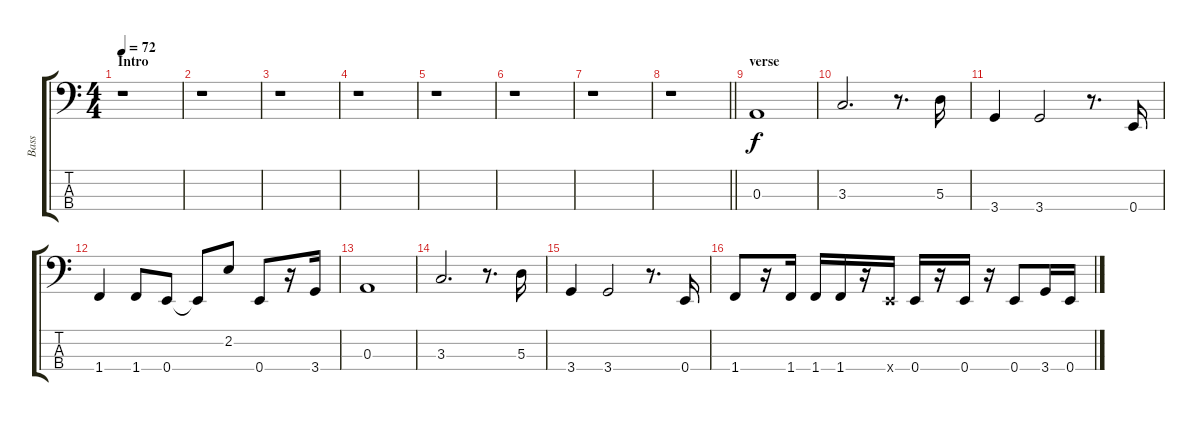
\track ("Bass" "Bass") {instrument electricbassfinger}
\staff {score tabs}
\tuning (G2 D2 A1 E1) {hide}
\ts (4 4)
\section ("" "Intro")
\tempo 72
\clef f4
\ks c
r.1{dy f instrument electricbassfinger} |
r.1 |
r.1 |
r.1 |
r.1 |
r.1 |
r.1 |
\barLineRight lightlight
r.1 |
\section ("" "verse")
0.3.1 |
3.3.2{d} r.8{d} 5.3.16 |
3.4.4 3.4.2 r.8{d} 0.4.16 |
1.4.4 1.4.8 0.4.8 0.4{t}.8 2.2.8 0.4.8 r.16 3.4.16 |
0.3.1 |
3.3.2{d} r.8{d} 5.3.16 |
3.4.4 3.4.2 r.8{d} 0.4.16 |
1.4.8 r.16 1.4.16 1.4.16 1.4.16 r.16 0.4{x}.16 0.4.16 r.16 0.4.16 r.16 0.4.8 3.4.16 0.4.16
